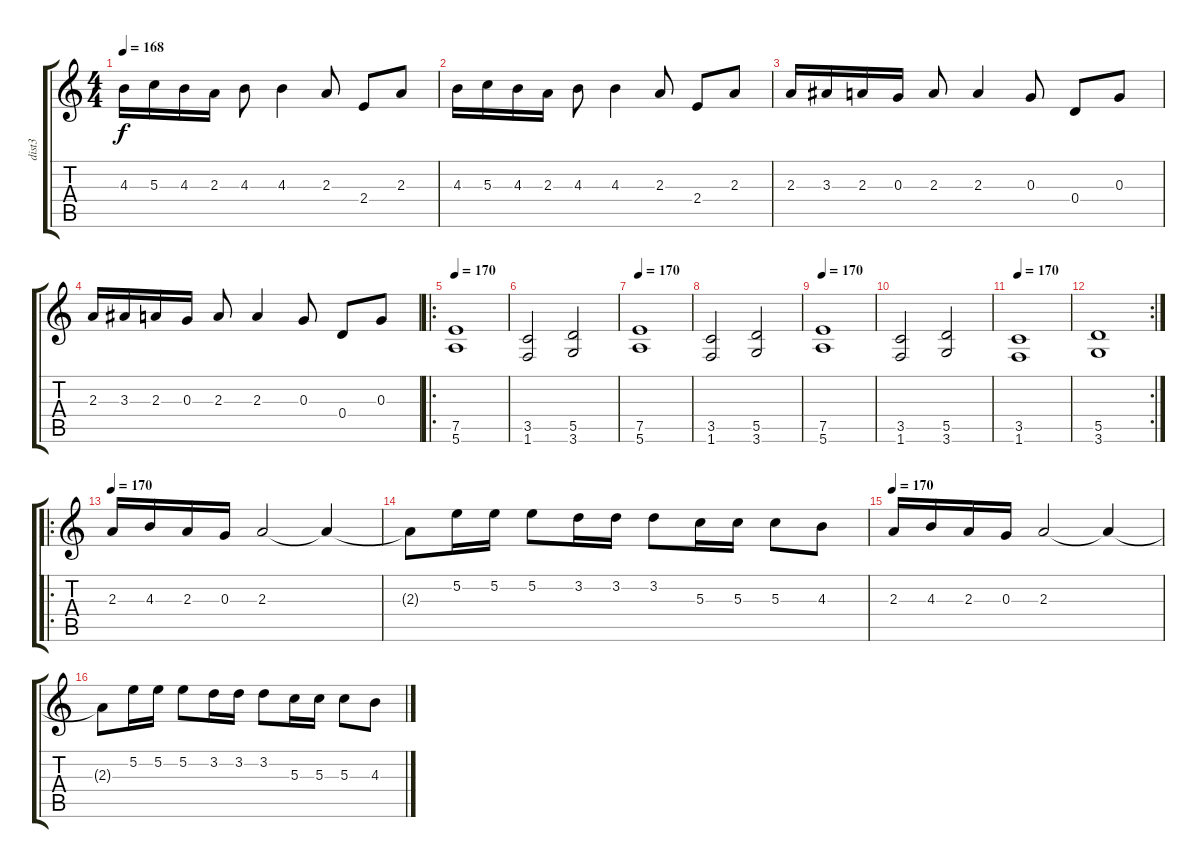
\track ("dist3" "dist3") {instrument distortionguitar}
\staff {score tabs}
\tuning (E4 B3 G3 D3 A2 E2) {hide}
\ts (4 4)
\tempo 168
\clef g2
\ks c
4.3.16{dy f} 5.3.16 4.3.16 2.3.16 4.3.8 4.3.4 2.3.8 2.4.8 2.3.8 |
4.3.16 5.3.16 4.3.16 2.3.16 4.3.8 4.3.4 2.3.8 2.4.8 2.3.8 |
2.3.16 3.3.16 2.3.16 0.3.16 2.3.8 2.3.4 0.3.8 0.4.8 0.3.8 |
2.3.16 3.3.16 2.3.16 0.3.16 2.3.8 2.3.4 0.3.8 0.4.8 0.3.8 |
\ro
\tempo 170
(7.5 5.6).1 |
(3.5 1.6).2 (5.5 3.6).2 |
\tempo 170
(7.5 5.6).1 |
(3.5 1.6).2 (5.5 3.6).2 |
\tempo 170
(7.5 5.6).1 |
(3.5 1.6).2 (5.5 3.6).2 |
\tempo 170
(3.5 1.6).1 |
\rc 2
(5.5 3.6).1 |
\ro
\tempo 170
2.3.16 4.3.16 2.3.16 0.3.16 2.3.2 2.3{t}.4 |
2.3{t}.8 5.2.16 5.2.16 5.2.8 3.2.16 3.2.16 3.2.8 5.3.16 5.3.16 5.3.8 4.3.8 |
\tempo 170
2.3.16 4.3.16 2.3.16 0.3.16 2.3.2 2.3{t}.4 |
2.3{t}.8 5.2.16 5.2.16 5.2.8 3.2.16 3.2.16 3.2.8 5.3.16 5.3.16 5.3.8 4.3.8
